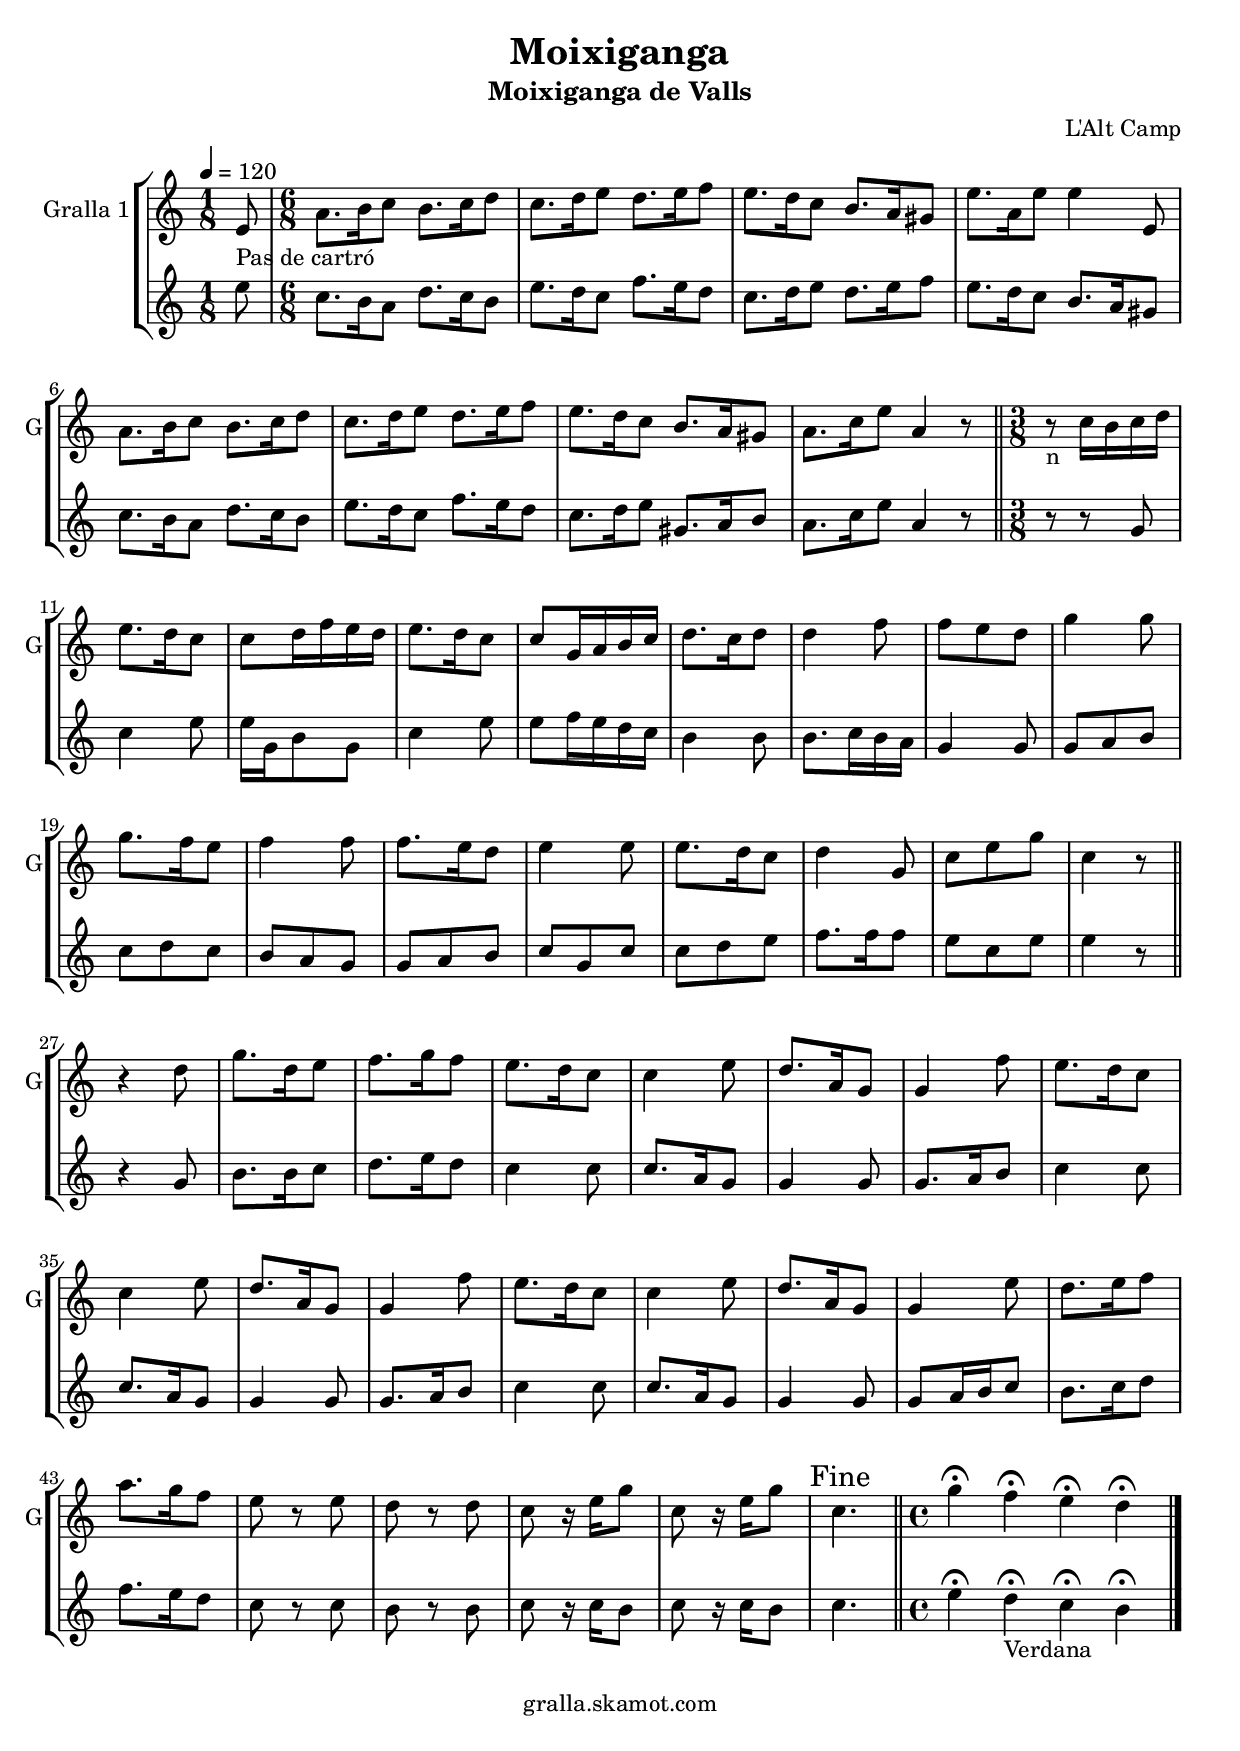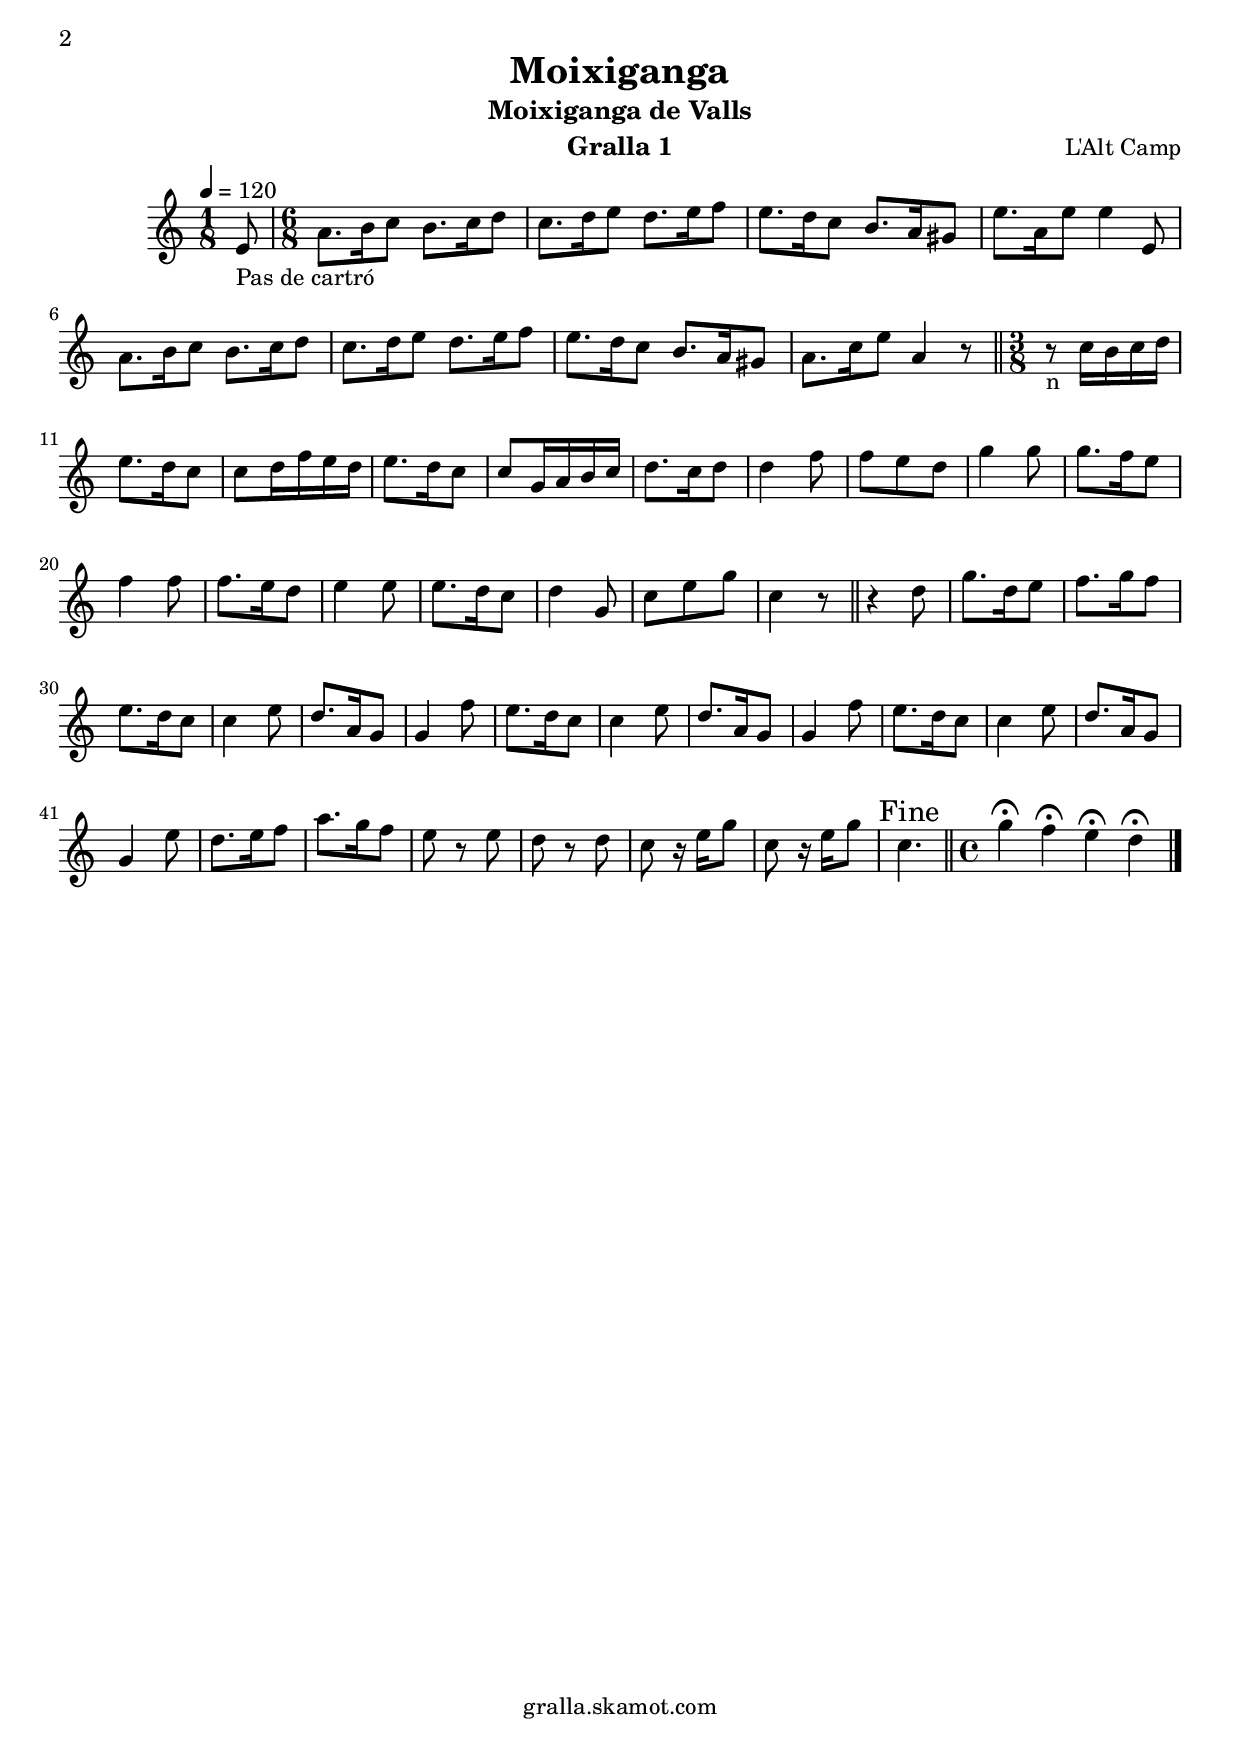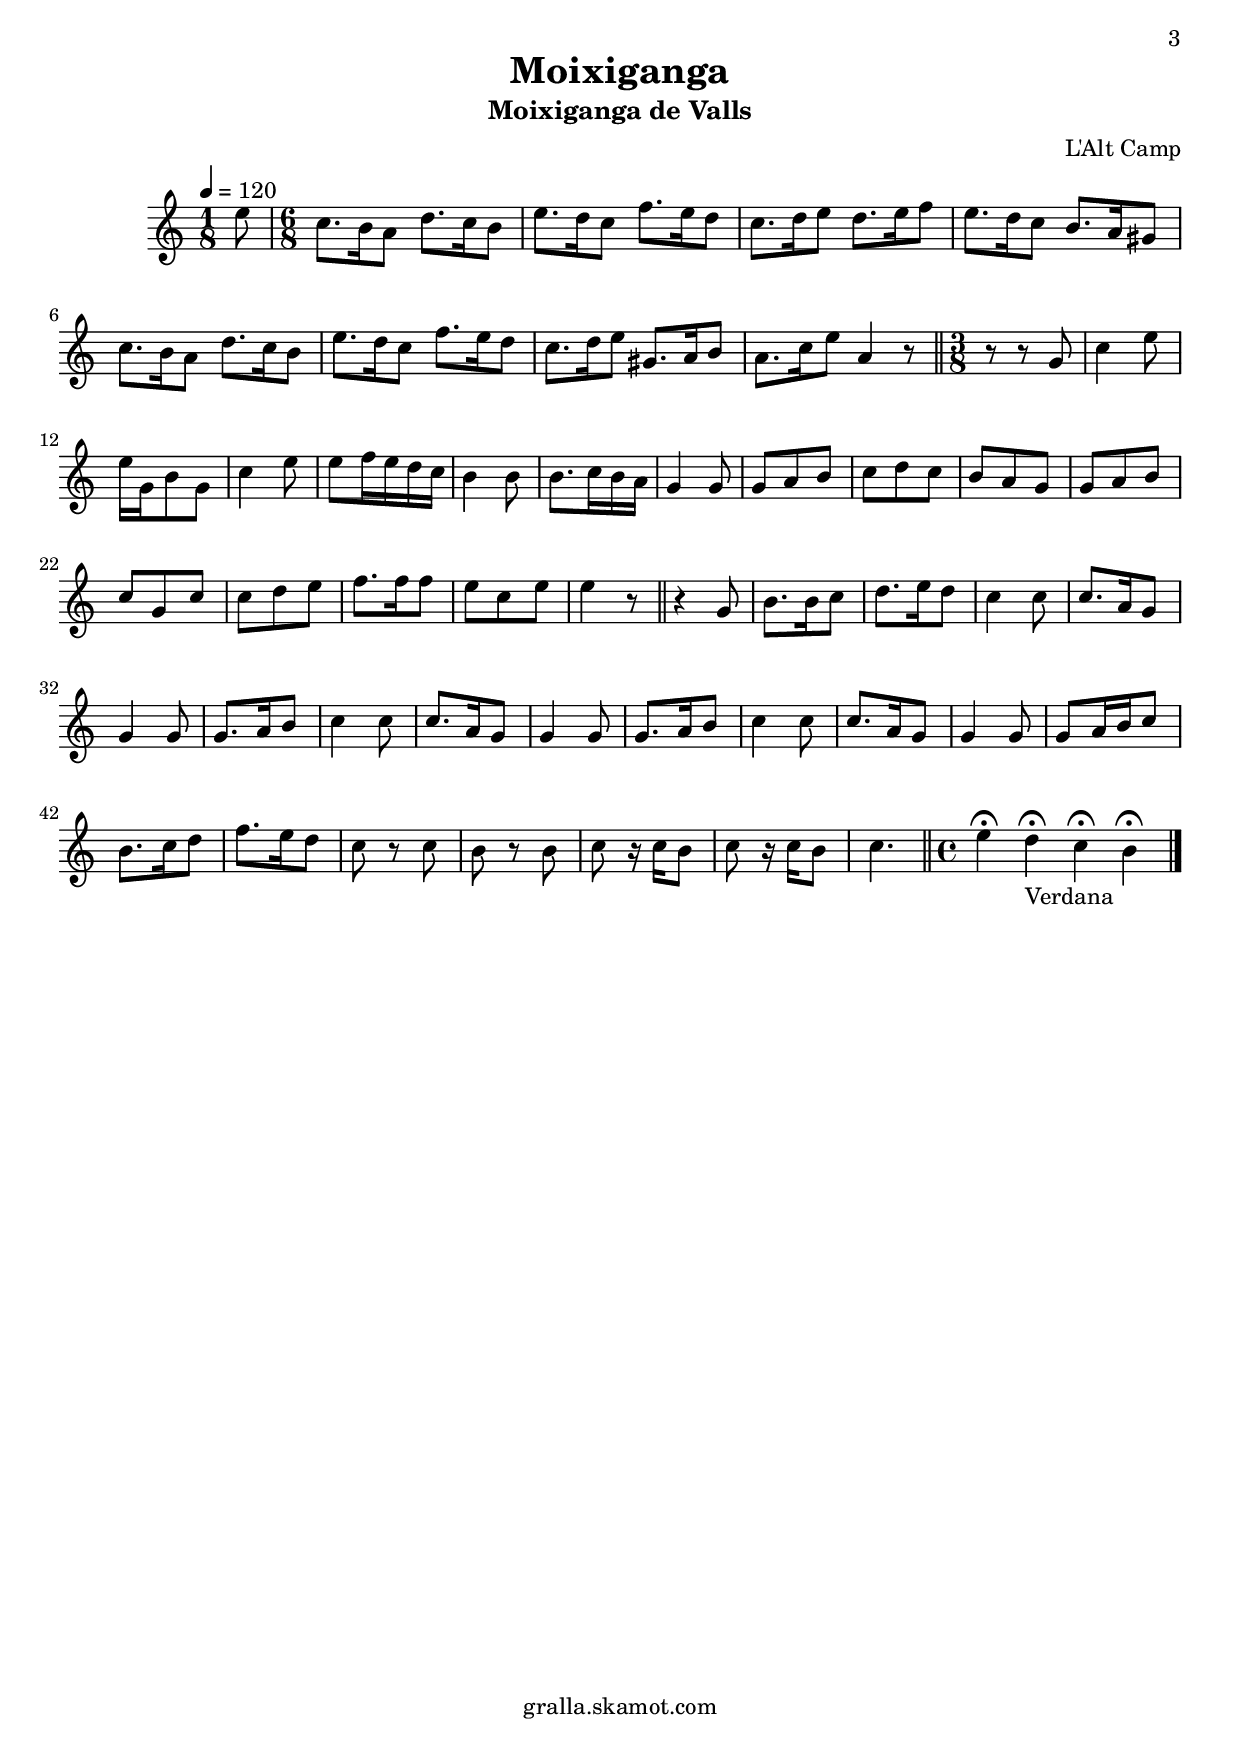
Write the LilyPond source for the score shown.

\version "2.16.2"

\header {
  dedication=""
  title="Moixiganga"
  subtitle="Moixiganga de Valls"
  subsubtitle=""
  poet=""
  meter=""
  piece=""
  composer="L'Alt Camp"
  arranger=""
  opus=""
  instrument=""
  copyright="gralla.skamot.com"
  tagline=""
}

liniaroAa =
\relative e'
{
  \tempo 4=120
  \clef treble
  \key c \major
  \time 1/8
  e8 _"Pas de cartró"  |
  \time 6/8   a8. b16 c8 b8. c16 d8  |
  c8. d16 e8 d8. e16 f8  |
  e8. d16 c8 b8. a16 gis8  |
  %05
  e'8. a,16 e'8 e4 e,8  |
  a8. b16 c8 b8. c16 d8  |
  c8. d16 e8 d8. e16 f8  |
  e8. d16 c8 b8. a16 gis8  |
  a8. c16 e8 a,4 r8  \bar "||"
  %10
  \time 3/8   r8 _"n" c16 b c d  |
  e8. d16 c8  |
  c8 d16 f e d  |
  e8. d16 c8  |
  c8 g16 a b c  |
  %15
  d8. c16 d8  |
  d4 f8  |
  f8 e d  |
  g4 g8  |
  g8. f16 e8  |
  %20
  f4 f8  |
  f8. e16 d8  |
  e4 e8  |
  e8. d16 c8  |
  d4 g,8  |
  %25
  c8 e g  |
  c,4 r8  \bar "||"
  r4  d8  |
  g8. d16 e8  |
  f8. g16 f8  |
  %30
  e8. d16 c8  |
  c4 e8  |
  d8. a16 g8  |
  g4 f'8  |
  e8. d16 c8  |
  %35
  c4 e8  |
  d8. a16 g8  |
  g4 f'8  |
  e8. d16 c8  |
  c4 e8  |
  %40
  d8. a16 g8  |
  g4 e'8  |
  d8. e16 f8  |
  a8. g16 f8  |
  e8 r e  |
  %45
  d8 r d  |
  c8 r16 e g8  |
  c,8 r16 e g8  |
  \mark "Fine" c,4.  \bar "||"
  \time 4/4   g'4\fermata f\fermata e\fermata d\fermata  \bar "|."
}

liniaroAb =
\relative e''
{
  \tempo 4=120
  \clef treble
  \key c \major
  \time 1/8
  e8  |
  \time 6/8   c8. b16 a8 d8. c16 b8  |
  e8. d16 c8 f8. e16 d8  |
  c8. d16 e8 d8. e16 f8  |
  %05
  e8. d16 c8 b8. a16 gis8  |
  c8. b16 a8 d8. c16 b8  |
  e8. d16 c8 f8. e16 d8  |
  c8. d16 e8 gis,8. a16 b8  |
  a8. c16 e8 a,4 r8  \bar "||"
  %10
  \time 3/8   r8 r g  |
  c4 e8  |
  e16 g, b8 g  |
  c4 e8  |
  e8 f16 e d c  |
  %15
  b4 b8  |
  b8. c16 b a  |
  g4 g8  |
  g8 a b  |
  c8 d c  |
  %20
  b8 a g  |
  g8 a b  |
  c8 g c  |
  c8 d e  |
  f8. f16 f8  |
  %25
  e8 c e  |
  e4 r8  \bar "||"
  r4 g,8  |
  b8. b16 c8  |
  d8. e16 d8  |
  %30
  c4 c8  |
  c8. a16 g8  |
  g4 g8  |
  g8. a16 b8  |
  c4 c8  |
  %35
  c8. a16 g8  |
  g4 g8  |
  g8. a16 b8  |
  c4 c8  |
  c8. a16 g8  |
  %40
  g4 g8  |
  g8 a16 b c8  |
  b8. c16 d8  |
  f8. e16 d8  |
  c8 r c  |
  %45
  b8 r b  |
  c8 r16 c b8  |
  c8 r16 c b8  |
  c4.  \bar "||"
  \time 4/4   e4\fermata d\fermata _"Verdana" c\fermata b\fermata  \bar "|."
}

\bookpart {
  \score {
    \new StaffGroup {
      \override Score.RehearsalMark #'self-alignment-X = #LEFT
      <<
        \new Staff \with {instrumentName = #"Gralla 1" shortInstrumentName = #"G"} \liniaroAa
        \new Staff \with {instrumentName = #"" shortInstrumentName = #" "} \liniaroAb
      >>
    }
    \layout {}
  }
  \score { \unfoldRepeats
    \new StaffGroup {
      \override Score.RehearsalMark #'self-alignment-X = #LEFT
      <<
        \new Staff \with {instrumentName = #"Gralla 1" shortInstrumentName = #"G"} \liniaroAa
        \new Staff \with {instrumentName = #"" shortInstrumentName = #" "} \liniaroAb
      >>
    }
    \midi {
      \set Staff.midiInstrument = "oboe"
      \set DrumStaff.midiInstrument = "drums"
    }
  }
}

\bookpart {
  \header {instrument="Gralla 1"}
  \score {
    \new StaffGroup {
      \override Score.RehearsalMark #'self-alignment-X = #LEFT
      <<
        \new Staff \liniaroAa
      >>
    }
    \layout {}
  }
  \score { \unfoldRepeats
    \new StaffGroup {
      \override Score.RehearsalMark #'self-alignment-X = #LEFT
      <<
        \new Staff \liniaroAa
      >>
    }
    \midi {
      \set Staff.midiInstrument = "oboe"
      \set DrumStaff.midiInstrument = "drums"
    }
  }
}

\bookpart {
  \header {instrument=""}
  \score {
    \new StaffGroup {
      \override Score.RehearsalMark #'self-alignment-X = #LEFT
      <<
        \new Staff \liniaroAb
      >>
    }
    \layout {}
  }
  \score { \unfoldRepeats
    \new StaffGroup {
      \override Score.RehearsalMark #'self-alignment-X = #LEFT
      <<
        \new Staff \liniaroAb
      >>
    }
    \midi {
      \set Staff.midiInstrument = "oboe"
      \set DrumStaff.midiInstrument = "drums"
    }
  }
}

